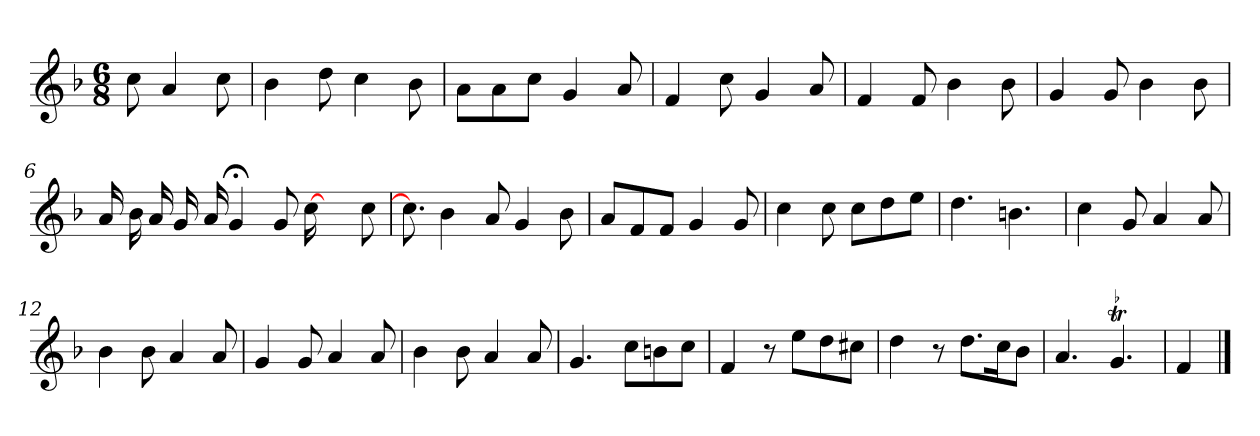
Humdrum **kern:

**kern
*part1
*staff1
*clefG2
*k[b-]
*F:
*M6/8
*MM120
=
8cc
4a
8cc
=1
4b-
8dd
4cc
8b-
=2
8a\L
8a\
8cc\J
4g
8a
=3
4f
8cc
4g
8a
=4
4f
8f
4b-
8b-
=5
4g
8g
4b-
8b-
=6
16a
16b-
16a
16g
16a
4g;<
8g
[16cc
8.ryy
8cc
=7
8.cc]
4b-
8a
4g
8b-
=8
8a/L
8f/
8f/J
4g
8g
=9
4cc
8cc
8cc\L
8dd\
8ee\J
=10
4.dd
4.bn
=11
4cc
8g
4a
8a
=12
4b-
8b-
4a
8a
=13
4g
8g
4a
8a
=14
4b-
8b-
4a
8a
=15
4.g
8cc\L
8bn\
8cc\J
=16
4f
8r
8ee\L
8dd\
8cc#X\J
=17
4dd
8r
8.dd\L
16cc\K
8b-\J
=18
4.a
!LO:TR:acc=-
4.gt
=19
4f
==
*-
